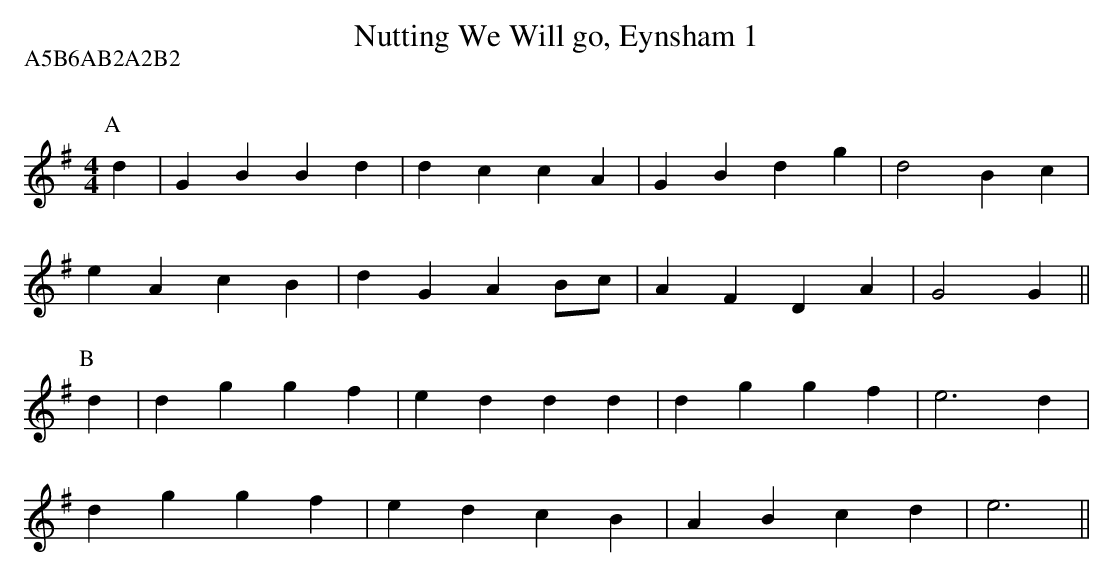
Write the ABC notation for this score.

X:1
T:Nutting We Will go, Eynsham 1
Q:120
M:4/4
L:1/8
P:A5B6AB2A2B2
K:G
P:A
d2|G2B2 B2d2|d2c2 c2A2|G2B2  d2g2|d4   B2c2|
e2A2 c2B2|d2G2 A2Bc|A2F2  D2A2|G4   G2  ||
P:B
d2|d2g2 g2f2|e2d2 d2d2|d2g2  g2f2|e6   d2  |
d2g2 g2f2|e2d2 c2B2|A2B2  c2d2|e6       ||
